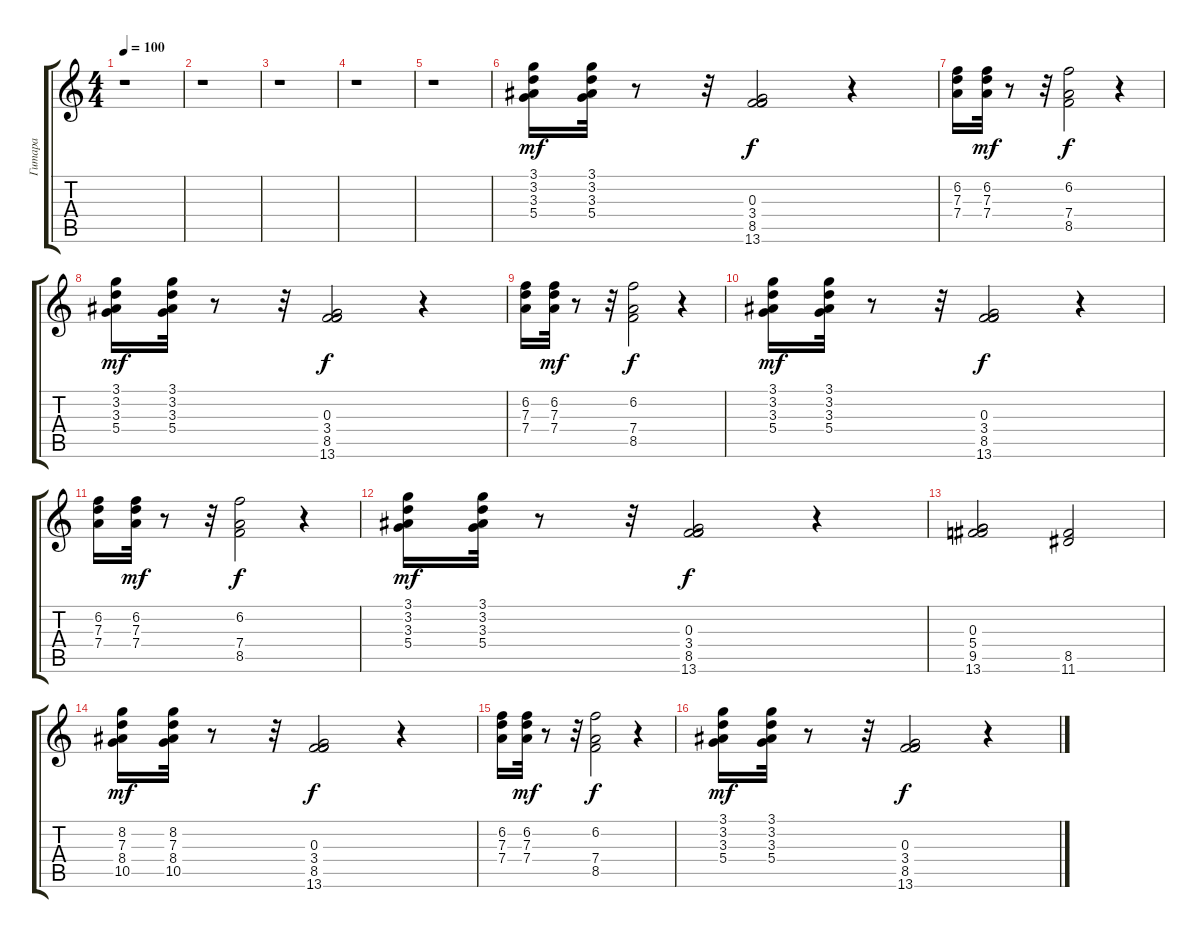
\track ("Гитара" "Гитара") {instrument electricguitarclean}
\staff {score tabs}
\tuning (E4 B3 G3 D3 A2 E2) {hide}
\ts (4 4)
\tempo 100
\clef g2
\ks c
r.1{dy f} |
r.1 |
r.1 |
r.1 |
r.1 |
(3.1 3.2 3.3 5.4).16{dy mf} (3.1 3.2 3.3 5.4).32 r.8 r.32 (0.3 3.4 8.5 13.6).2{dy f} r.4 |
(6.2 7.3 7.4).16 (6.2 7.3 7.4).32{dy mf} r.8 r.32 (6.2 7.4 8.5).2{dy f} r.4 |
(3.1 3.2 3.3 5.4).16{dy mf} (3.1 3.2 3.3 5.4).32 r.8 r.32 (0.3 3.4 8.5 13.6).2{dy f} r.4 |
(6.2 7.3 7.4).16 (6.2 7.3 7.4).32{dy mf} r.8 r.32 (6.2 7.4 8.5).2{dy f} r.4 |
(3.1 3.2 3.3 5.4).16{dy mf} (3.1 3.2 3.3 5.4).32 r.8 r.32 (0.3 3.4 8.5 13.6).2{dy f} r.4 |
(6.2 7.3 7.4).16 (6.2 7.3 7.4).32{dy mf} r.8 r.32 (6.2 7.4 8.5).2{dy f} r.4 |
(3.1 3.2 3.3 5.4).16{dy mf} (3.1 3.2 3.3 5.4).32 r.8 r.32 (0.3 3.4 8.5 13.6).2{dy f} r.4 |
(0.3 5.4 9.5 13.6).2 (8.5 11.6).2 |
(8.2 7.3 8.4 10.5).16{dy mf} (8.2 7.3 8.4 10.5).32 r.8 r.32 (0.3 3.4 8.5 13.6).2{dy f} r.4 |
(6.2 7.3 7.4).16 (6.2 7.3 7.4).32{dy mf} r.8 r.32 (6.2 7.4 8.5).2{dy f} r.4 |
(3.1 3.2 3.3 5.4).16{dy mf} (3.1 3.2 3.3 5.4).32 r.8 r.32 (0.3 3.4 8.5 13.6).2{dy f} r.4
